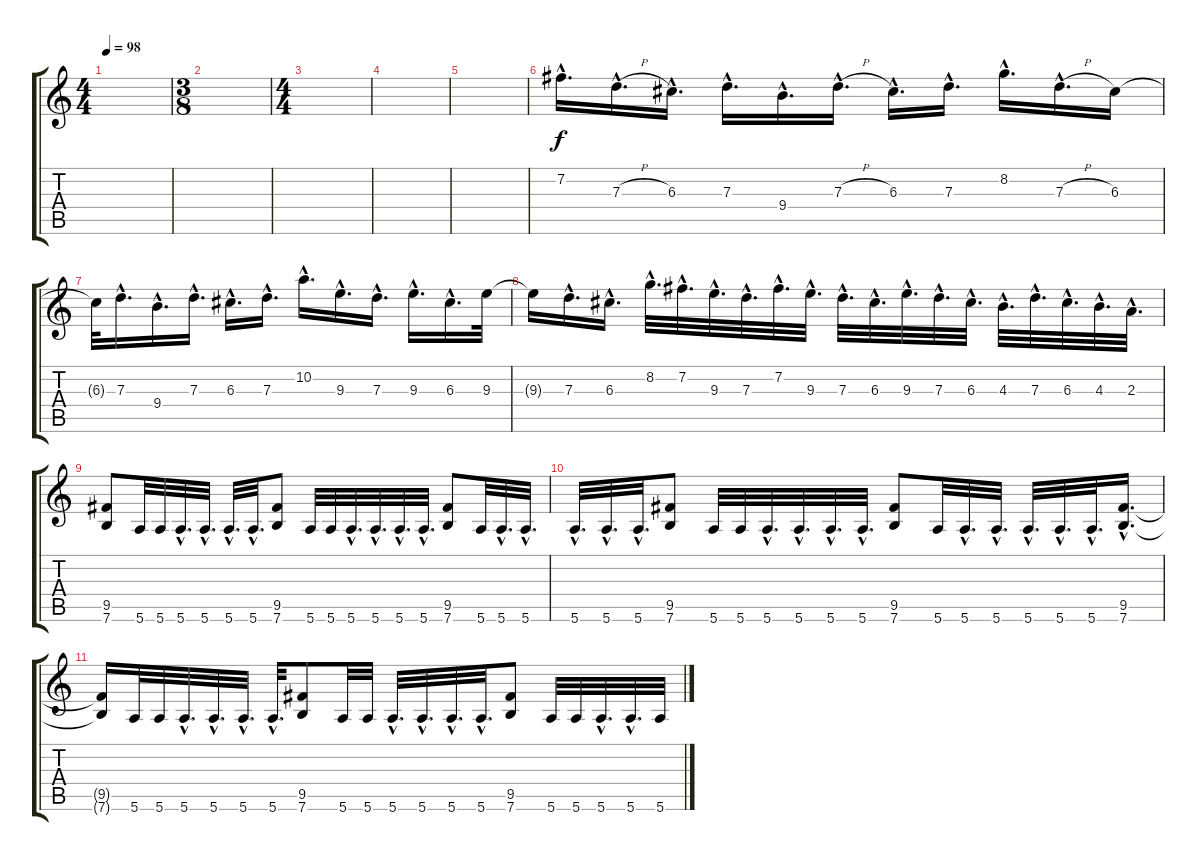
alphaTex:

\track "" {instrument distortionguitar}
\staff {score tabs}
\tuning (E4 B3 G3 D3 A2 E2) {hide}
\ts (4 4)
\tempo 98
\clef g2
\ks c
|
\ts (3 8)
|
\ts (4 4)
|
|
|
7.2{hac}.16{d} 7.3{h hac}.16{d} 6.3{hac}.16{d} 7.3{hac}.16{d} 9.4{hac}.16{d} 7.3{h hac}.16{d} 6.3{hac}.16{d} 7.3{hac}.16{d} 8.2{hac}.16{d} 7.3{h hac}.16{d} 6.3.16 |
6.3{t}.32 7.3{hac}.16{d} 9.4{hac}.16{d} 7.3{hac}.16{d} 6.3{hac}.16{d} 7.3{hac}.16{d} 10.2{hac}.16{d} 9.3{hac}.16{d} 7.3{hac}.16{d} 9.3{hac}.16{d} 6.3{hac}.16{d} 9.3.32 |
9.3{t}.16 7.3{hac}.16{d} 6.3{hac}.16{d} 8.2{hac}.32{d} 7.2{hac}.32{d} 9.3{hac}.32{d} 7.3{hac}.32{d} 7.2{hac}.32{d} 9.3{hac}.32{d} 7.3{hac}.32{d} 6.3{hac}.32{d} 9.3{hac}.32{d} 7.3{hac}.32{d} 6.3{hac}.32{d} 4.3{hac}.32{d} 7.3{hac}.32{d} 6.3{hac}.32{d} 4.3{hac}.32{d} 2.3{hac}.32{d} |
(9.5 7.6).8 5.6.32 5.6.32 5.6{hac}.32{d} 5.6{hac}.32{d} 5.6{hac}.32{d} 5.6{hac}.32{d} (9.5 7.6).8 5.6.32 5.6.32 5.6{hac}.32{d} 5.6{hac}.32{d} 5.6{hac}.32{d} 5.6{hac}.32{d} (9.5 7.6).8 5.6.32 5.6{hac}.32{d} 5.6{hac}.32{d} |
5.6{hac}.32{d} 5.6{hac}.32{d} 5.6{hac}.32{d} (9.5 7.6).8 5.6.32 5.6.32 5.6{hac}.32{d} 5.6{hac}.32{d} 5.6{hac}.32{d} 5.6{hac}.32{d} (9.5 7.6).8 5.6.32 5.6{hac}.32{d} 5.6{hac}.32{d} 5.6{hac}.32{d} 5.6{hac}.32{d} 5.6{hac}.32{d} (9.5{hac} 7.6{hac}).16{d} |
(9.5{t} 7.6{t}).16 5.6.32 5.6.32 5.6{hac}.32{d} 5.6{hac}.32{d} 5.6{hac}.32{d} 5.6{hac}.32{d} (9.5 7.6).8 5.6.32 5.6.32 5.6{hac}.32{d} 5.6{hac}.32{d} 5.6{hac}.32{d} 5.6{hac}.32{d} (9.5 7.6).8 5.6.32 5.6.32 5.6{hac}.32{d} 5.6{hac}.32{d} 5.6.32
